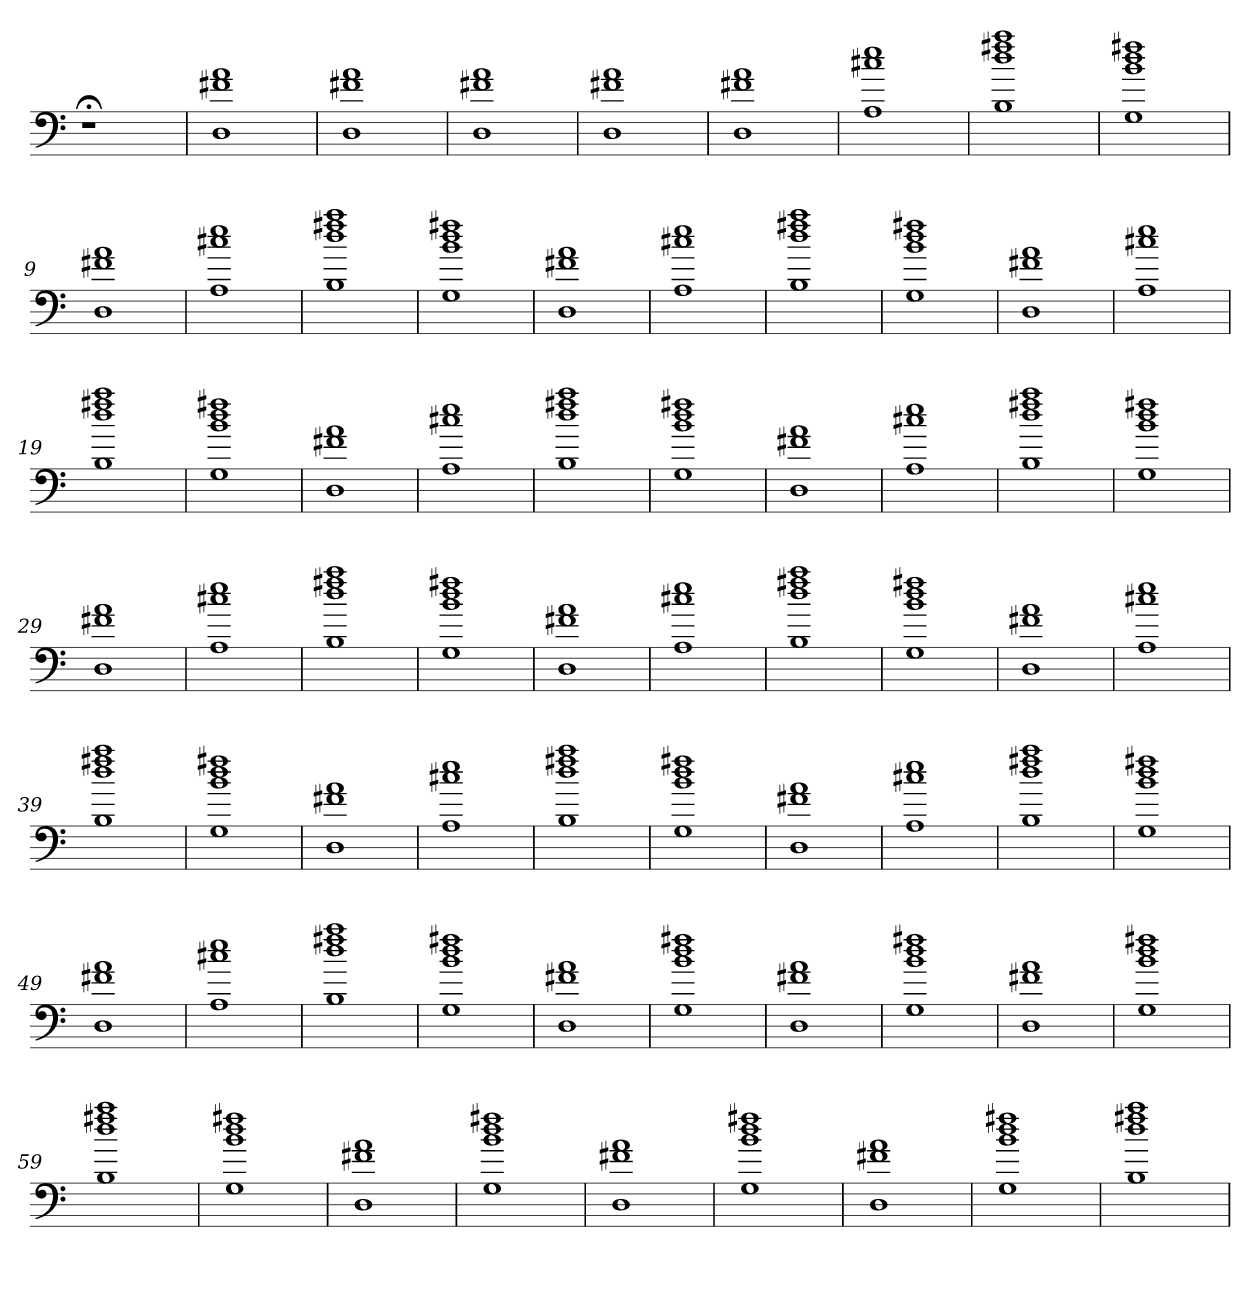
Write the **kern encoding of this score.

**kern
*part1
*staff1
=
1r;<
=1
1D 1f#X 1a
=2
1D 1f#X 1a
=3
1D 1f#X 1a
=4
1D 1f#X 1a
=5
1D 1f#X 1a
=6
1A 1cc#X 1ee
=7
1B 1dd 1ff#X 1aa
=8
1G 1b 1dd 1ff#X
=9
1D 1f#X 1a
=10
1A 1cc#X 1ee
=11
1B 1dd 1ff#X 1aa
=12
1G 1b 1dd 1ff#X
=13
1D 1f#X 1a
=14
1A 1cc#X 1ee
=15
1B 1dd 1ff#X 1aa
=16
1G 1b 1dd 1ff#X
=17
1D 1f#X 1a
=18
1A 1cc#X 1ee
=19
1B 1dd 1ff#X 1aa
=20
1G 1b 1dd 1ff#X
=21
1D 1f#X 1a
=22
1A 1cc#X 1ee
=23
1B 1dd 1ff#X 1aa
=24
1G 1b 1dd 1ff#X
=25
1D 1f#X 1a
=26
1A 1cc#X 1ee
=27
1B 1dd 1ff#X 1aa
=28
1G 1b 1dd 1ff#X
=29
1D 1f#X 1a
=30
1A 1cc#X 1ee
=31
1B 1dd 1ff#X 1aa
=32
1G 1b 1dd 1ff#X
=33
1D 1f#X 1a
=34
1A 1cc#X 1ee
=35
1B 1dd 1ff#X 1aa
=36
1G 1b 1dd 1ff#X
=37
1D 1f#X 1a
=38
1A 1cc#X 1ee
=39
1B 1dd 1ff#X 1aa
=40
1G 1b 1dd 1ff#X
=41
1D 1f#X 1a
=42
1A 1cc#X 1ee
=43
1B 1dd 1ff#X 1aa
=44
1G 1b 1dd 1ff#X
=45
1D 1f#X 1a
=46
1A 1cc#X 1ee
=47
1B 1dd 1ff#X 1aa
=48
1G 1b 1dd 1ff#X
=49
1D 1f#X 1a
=50
1A 1cc#X 1ee
=51
1B 1dd 1ff#X 1aa
=52
1G 1b 1dd 1ff#X
=53
1D 1f#X 1a
=54
1G 1b 1dd 1ff#X
=55
1D 1f#X 1a
=56
1G 1b 1dd 1ff#X
=57
1D 1f#X 1a
=58
1G 1b 1dd 1ff#X
=59
1B 1dd 1ff#X 1aa
=60
1G 1b 1dd 1ff#X
=61
1D 1f#X 1a
=62
1G 1b 1dd 1ff#X
=63
1D 1f#X 1a
=64
1G 1b 1dd 1ff#X
=65
1D 1f#X 1a
=66
1G 1b 1dd 1ff#X
=67
1B 1dd 1ff#X 1aa
=
*-
